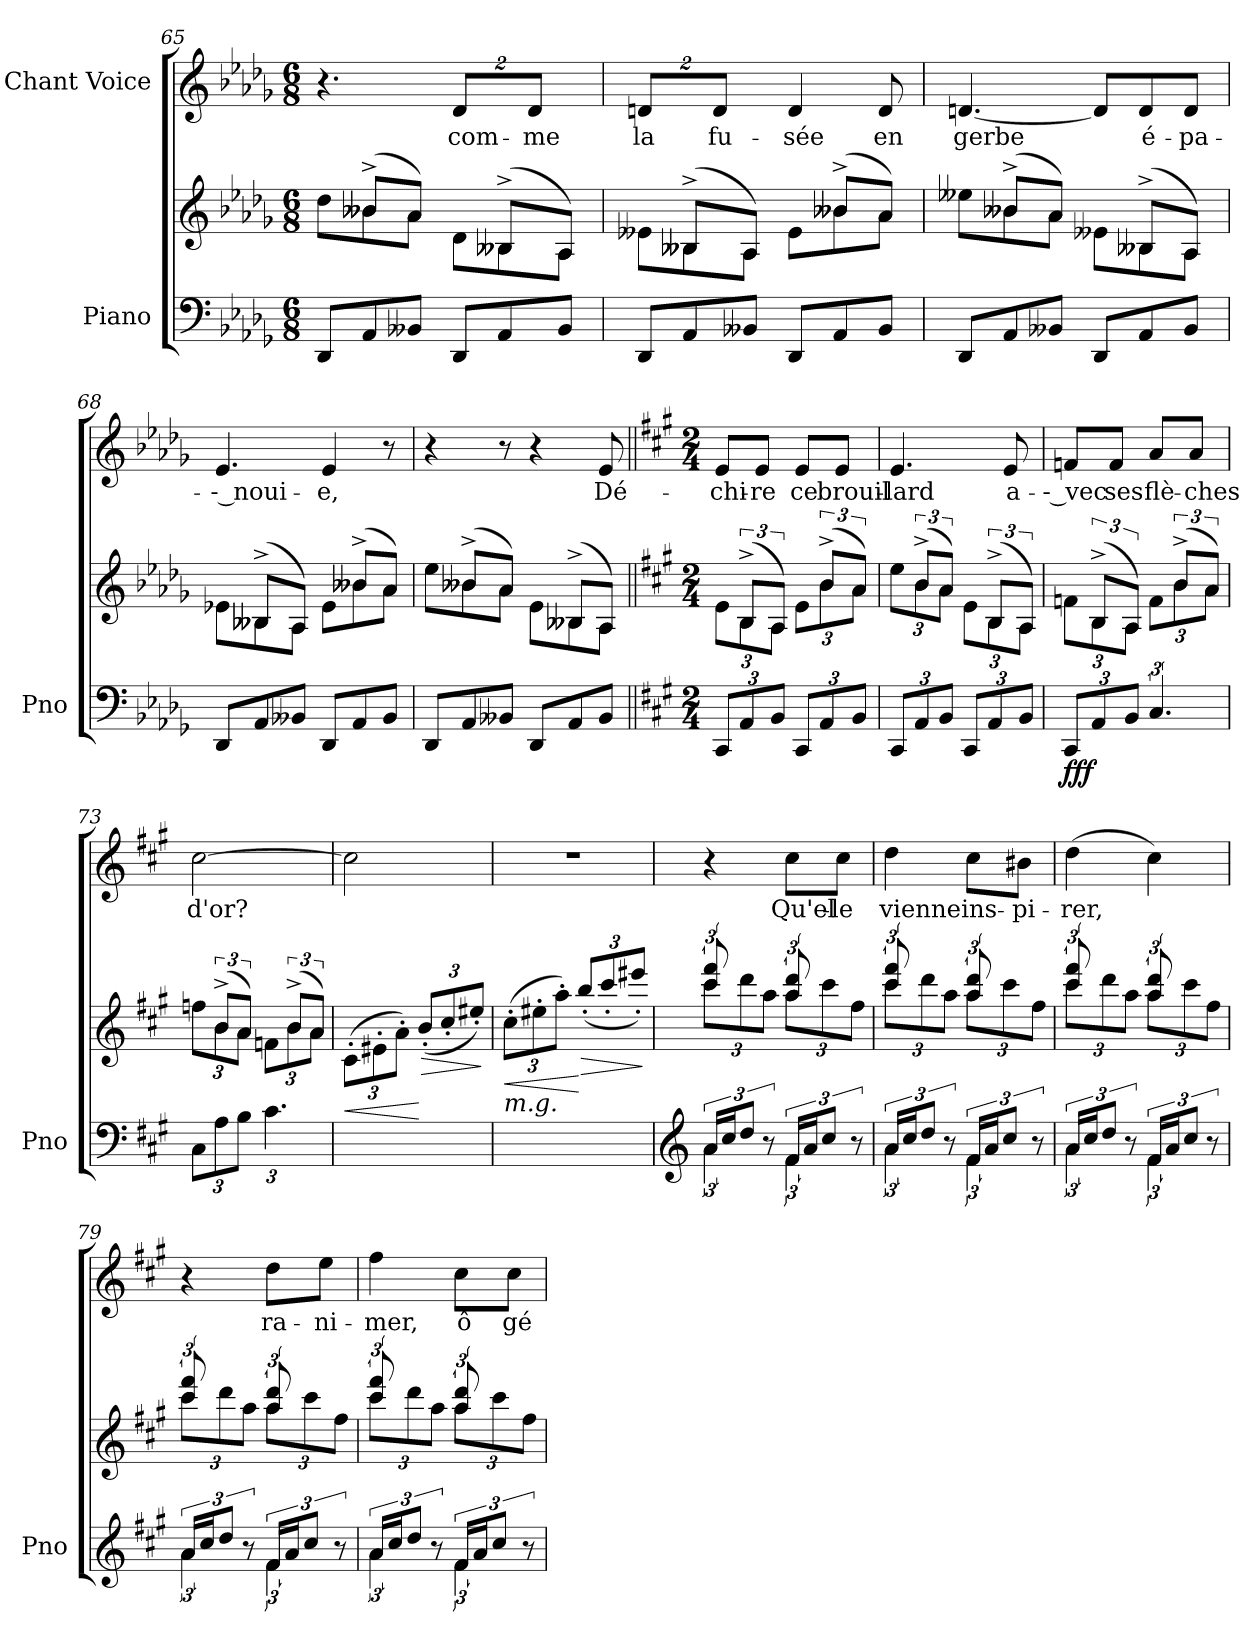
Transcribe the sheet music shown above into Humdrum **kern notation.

**kern	**kern	**dynam	**kern	**text
*part2	*part2	*part2	*part1	*part1
*staff3	*staff2	*staff2/3	*staff1	*staff1
*I"Piano	*	*	*I"Chant Voice	*
*I'Pno	*	*	*	*
*clefF4	*clefG2	*	*clefG2	*
*k[b-e-a-d-g-]	*k[b-e-a-d-g-]	*	*k[b-e-a-d-g-]	*
*M6/8	*M6/8	*	*M6/8	*
=65	=65	=65	=65	=65
*	*^	*	*	*
8DD-/L	8ryy	8dd-\L	.	4.r	.
8AA-/	(8b--X^/L	8b--\	.	.	.
8BB--X/J	8a-/J)	8a-\J	.	.	.
8DD-/L	8ryy	8d-\L	.	16%3d-/L	com-
8AA-/	(8B--X^/L	8B--\	.	.	.
.	.	.	.	16%3d-/J	-me
8BB--/J	8A-/J)	8A-\J	.	.	.
=66	=66	=66	=66	=66	=66
8DD-/L	8ryy	8e--X\L	.	16%3dn/L	la
8AA-/	(8B--X^/L	8B--\	.	.	.
.	.	.	.	16%3d/J	fu-
8BB--X/J	8A-/J)	8A-\J	.	.	.
8DD-/L	8ryy	8e--\L	.	4d/	-sée
8AA-/	(8b--X^/L	8b--\	.	.	.
8BB--/J	8a-/J)	8a-\J	.	8d/	en
=67	=67	=67	=67	=67	=67
8DD-/L	8ryy	8ee--X\L	.	[4.dn/	gerbe
8AA-/	(8b--X^/L	8b--\	.	.	.
8BB--X/J	8a-/J)	8a-\J	.	.	.
8DD-/L	8ryy	8e--X\L	.	8d/L]	.
8AA-/	(8B--X^/L	8B--\	.	8d/	é-
8BB--/J	8A-/J)	8A-\J	.	8d/J	-pa-
=68	=68	=68	=68	=68	=68
8DD-/L	8ryy	8e-X\L	.	4.e-/	-- noui-
8AA-/	(8B--X^/L	8B--\	.	.	.
8BB--X/J	8A-/J)	8A-\J	.	.	.
8DD-/L	8ryy	8e-\L	.	4e-/	-e,
8AA-/	(8b--X^/L	8b--\	.	.	.
8BB--/J	8a-/J)	8a-\J	.	8r	.
=69	=69	=69	=69	=69	=69
8DD-/L	8ryy	8ee-\L	.	4r	.
8AA-/	(8b--X^/L	8b--\	.	.	.
8BB--X/J	8a-/J)	8a-\J	.	8r	.
8DD-/L	8ryy	8e-\L	.	4r	.
8AA-/	(8B--X^/L	8B--\	.	.	.
8BB--/J	8A-/J)	8A-\J	.	8e-/	Dé-
=70||	=70||	=70||	=70||	=70||	=70||
*k[f#c#g#]	*k[f#c#g#]	*	*	*k[f#c#g#]	*
*M2/4	*M2/4	*	*	*M2/4	*
*	*	*Xbrackettup	*	*	*
12CC#/L	12ryy	12e\L	.	8e/L	-chi-
12AA/	(12B^/L	12B\	.	.	.
.	.	.	.	8e/J	-re
12BB/J	12A/J)	12A\J	.	.	.
*	*brackettup	*Xbrackettup	*	*	*
12CC#/L	12ryy	12e\L	.	8e/L	ce
12AA/	(12b^/L	12b\	.	.	.
.	.	.	.	8e/J	brouil-
12BB/J	12a/J)	12a\J	.	.	.
=71	=71	=71	=71	=71	=71
*	*brackettup	*Xbrackettup	*	*	*
12CC#/L	12ryy	12ee\L	.	4.e/	-lard
12AA/	(12b^/L	12b\	.	.	.
12BB/J	12a/J)	12a\J	.	.	.
*	*brackettup	*Xbrackettup	*	*	*
12CC#/L	12ryy	12e\L	.	.	.
12AA/	(12B^/L	12B\	.	.	.
.	.	.	.	8e/	a-
12BB/J	12A/J)	12A\J	.	.	.
=72	=72	=72	=72	=72	=72
*	*brackettup	*Xbrackettup	*	*	*
!	!	!	!LO:DY:b=2	!	!
!	!	!	!LO:DY:n=1:b	!	!
12CC#/L	12ryy	12fn\L	f ff	8fn/L	-- vec
12AA/	(12B^/L	12B\	.	.	.
.	.	.	.	8f/J	ses
12BB/J	12A/J)	12A\J	.	.	.
*	*brackettup	*Xbrackettup	*	*	*
6.C#/	12ryy	12f\L	.	8a/L	flè-
.	(12b^/L	12b\	.	.	.
.	.	.	.	8a/J	-ches
.	12a/J)	12a\J	.	.	.
=73	=73	=73	=73	=73	=73
*Xbrackettup	*brackettup	*Xbrackettup	*	*	*
12C#\L	12ryy	12ffn\L	.	[2cc#\	d'or?
12A\	(12b^/L	12b\	.	.	.
12B\J	12a/J)	12a\J	.	.	.
*	*brackettup	*Xbrackettup	*	*	*
6.c#\	12ryy	12fn\L	.	.	.
.	(12b^/L	12b\	.	.	.
.	12a/J)	12a\J	.	.	.
=74	=74	=74	=74	=74	=74
!	!LO:TX:b:i:t=m.g.	!	!	!	!
!	!	!	!LO:HP:b	!	!
*	*v	*v	*	*	*
2ryy	(>12c#'\L	<	2cc#\]	.
.	12e#X'\	.	.	.
.	12a'\J)	.	.	.
!	!	!LO:HP:n=1:b	!	!
.	(<12b'/L	[ >	.	.
.	12cc#'/	.	.	.
.	12ee#X'/J)	.	.	.
.	.	]	.	.
=75	=75	=75	=75	=75
!	!LO:TX:b:i:t=m.g.	!	!	!
!	!	!LO:HP:b	!	!
2ryy	(12cc#'\L	<	2r	.
.	12ee#X'\	.	.	.
.	12aa'\J)	.	.	.
!	!	!LO:HP:n=1:b	!	!
.	(12bb'/L	[ >	.	.
.	12ccc#'/	.	.	.
.	12eee#X'/J)	.	.	.
.	.	]	.	.
=76	=76	=76	=76	=76
*clefG2	*	*	*	*
*	*^	*	*	*
*brackettup	*brackettup	*Xbrackettup	*	*	*
*^	*	*	*	*	*
24a/LL	6a\	12ccc#/ 12fff#/	12ccc#\L	.	4r	.
24cc#/J	.	.	.	.	.	.
12dd/J	.	12ryy	12ddd\	.	.	.
12r	12ryy	12ryy	12aa\J	.	.	.
*	*	*brackettup	*Xbrackettup	*	*	*
24f#/LL	6f#\	12aa/ 12ddd/	12aa\L	.	8cc#\L	Qu'el-
24a/J	.	.	.	.	.	.
12cc#/J	.	12ryy	12ccc#\	.	.	.
.	.	.	.	.	8cc#\J	-le
12r	12ryy	12ryy	12ff#\J	.	.	.
=77	=77	=77	=77	=77	=77	=77
*	*	*brackettup	*Xbrackettup	*	*	*
24a/LL	6a\	12ccc#/ 12fff#/	12ccc#\L	.	4dd\	vienne
24cc#/J	.	.	.	.	.	.
12dd/J	.	12ryy	12ddd\	.	.	.
12r	12ryy	12ryy	12aa\J	.	.	.
*	*	*brackettup	*Xbrackettup	*	*	*
24f#/LL	6f#\	12aa/ 12ddd/	12aa\L	.	8cc#\L	ins-
24a/J	.	.	.	.	.	.
12cc#/J	.	12ryy	12ccc#\	.	.	.
.	.	.	.	.	8b#X\J	-pi-
12r	12ryy	12ryy	12ff#\J	.	.	.
=78	=78	=78	=78	=78	=78	=78
*	*	*brackettup	*Xbrackettup	*	*	*
24a/LL	6a\	12ccc#/ 12fff#/	12ccc#\L	.	(4dd\	-rer,
24cc#/J	.	.	.	.	.	.
12dd/J	.	12ryy	12ddd\	.	.	.
12r	12ryy	12ryy	12aa\J	.	.	.
*	*	*brackettup	*Xbrackettup	*	*	*
24f#/LL	6f#\	12aa/ 12ddd/	12aa\L	.	4cc#\)	.
24a/J	.	.	.	.	.	.
12cc#/J	.	12ryy	12ccc#\	.	.	.
12r	12ryy	12ryy	12ff#\J	.	.	.
=79	=79	=79	=79	=79	=79	=79
*	*	*brackettup	*Xbrackettup	*	*	*
24a/LL	6a\	12ccc#/ 12fff#/	12ccc#\L	.	4r	.
24cc#/J	.	.	.	.	.	.
12dd/J	.	12ryy	12ddd\	.	.	.
12r	12ryy	12ryy	12aa\J	.	.	.
*	*	*brackettup	*Xbrackettup	*	*	*
24f#/LL	6f#\	12aa/ 12ddd/	12aa\L	.	8dd\L	ra-
24a/J	.	.	.	.	.	.
12cc#/J	.	12ryy	12ccc#\	.	.	.
.	.	.	.	.	8ee\J	-ni-
12r	12ryy	12ryy	12ff#\J	.	.	.
=80	=80	=80	=80	=80	=80	=80
*	*	*brackettup	*Xbrackettup	*	*	*
24a/LL	6a\	12ccc#/ 12fff#/	12ccc#\L	.	4ff#\	-mer,
24cc#/J	.	.	.	.	.	.
12dd/J	.	12ryy	12ddd\	.	.	.
12r	12ryy	12ryy	12aa\J	.	.	.
*	*	*brackettup	*Xbrackettup	*	*	*
24f#/LL	6f#\	12aa/ 12ddd/	12aa\L	.	8cc#\L	ô
24a/J	.	.	.	.	.	.
12cc#/J	.	12ryy	12ccc#\	.	.	.
.	.	.	.	.	8cc#\J	gé-
12r	12ryy	12ryy	12ff#\J	.	.	.
*v	*v	*	*	*	*	*
*	*v	*v	*	*	*
=	=	=	=	=
*-	*-	*-	*-	*-
